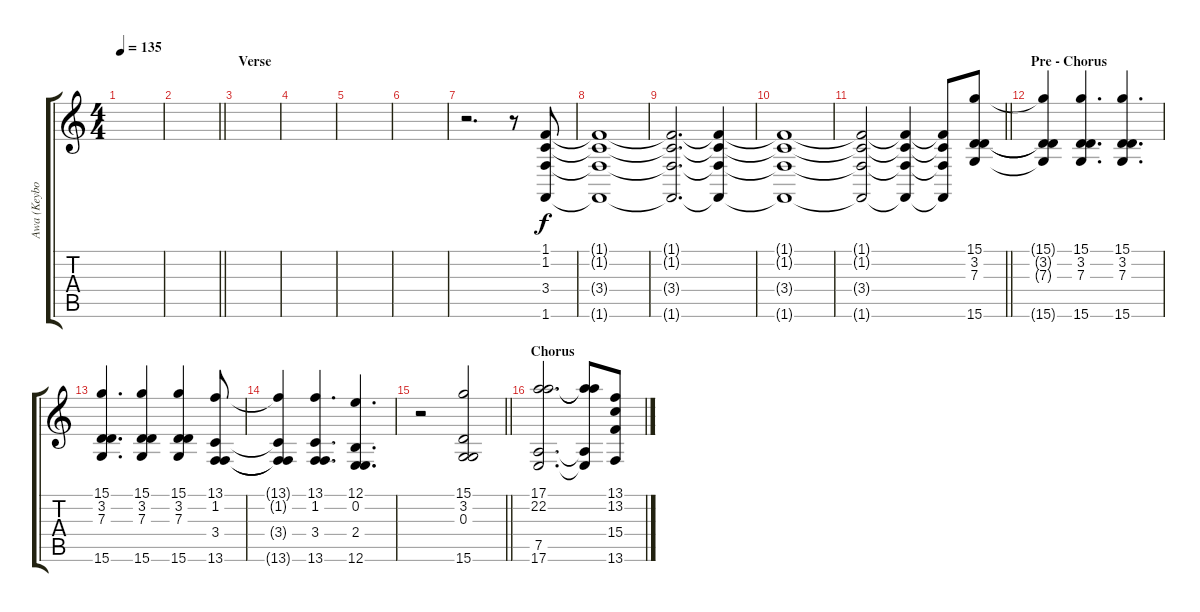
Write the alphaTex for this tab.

\track ("Awa (Keyboard)" "Awa (Keybo") {instrument synthstrings1}
\staff {score tabs}
\tuning (E4 B3 G3 D3 A2 E2) {hide}
\ts (4 4)
\tempo 135
\clef g2
\ks c
|
\barLineRight lightlight
|
\section ("" "Verse")
|
|
|
|
r.2{d} r.8 (1.1 1.2 3.4 1.6).8{dy f volume 13} |
(1.1{t} 1.2{t} 3.4{t} 1.6{t}).1 |
(1.1{t} 1.2{t} 3.4{t} 1.6{t}).2{d} (1.1{t} 1.2{t} 3.4{t} 1.6{t}).4{volume 8} |
(1.1{t} 1.2{t} 3.4{t} 1.6{t}).1 |
\barLineRight lightlight
(1.1{t} 1.2{t} 3.4{t} 1.6{t}).2 (1.1{t} 1.2{t} 3.4{t} 1.6{t}).4 (1.1{t} 1.2{t} 3.4{t} 1.6{t}).8 (15.1 3.2 7.3 15.6).8 |
\section ("" "Pre - Chorus")
(15.1{t} 3.2{t} 7.3{t} 15.6{t}).4 (15.1 3.2 7.3 15.6).4{d} (15.1 3.2 7.3 15.6).4{d} |
(15.1 3.2 7.3 15.6).4{d} (15.1 3.2 7.3 15.6).4 (15.1 3.2 7.3 15.6).4 (13.1 1.2 3.4 13.6).8 |
(13.1{t} 1.2{t} 3.4{t} 13.6{t}).4 (13.1 1.2 3.4 13.6).4{d} (12.1 0.2 2.4 12.6).4{d} |
\barLineRight lightlight
r.2 (15.1 3.2 0.3 15.6).2 |
\section ("" "Chorus")
(17.1 22.2 7.5 17.6).2{d volume 7} (17.1{t} 22.2{t} 7.5{t} 17.6{t}).8 (13.1 13.2 15.4 13.6).8
